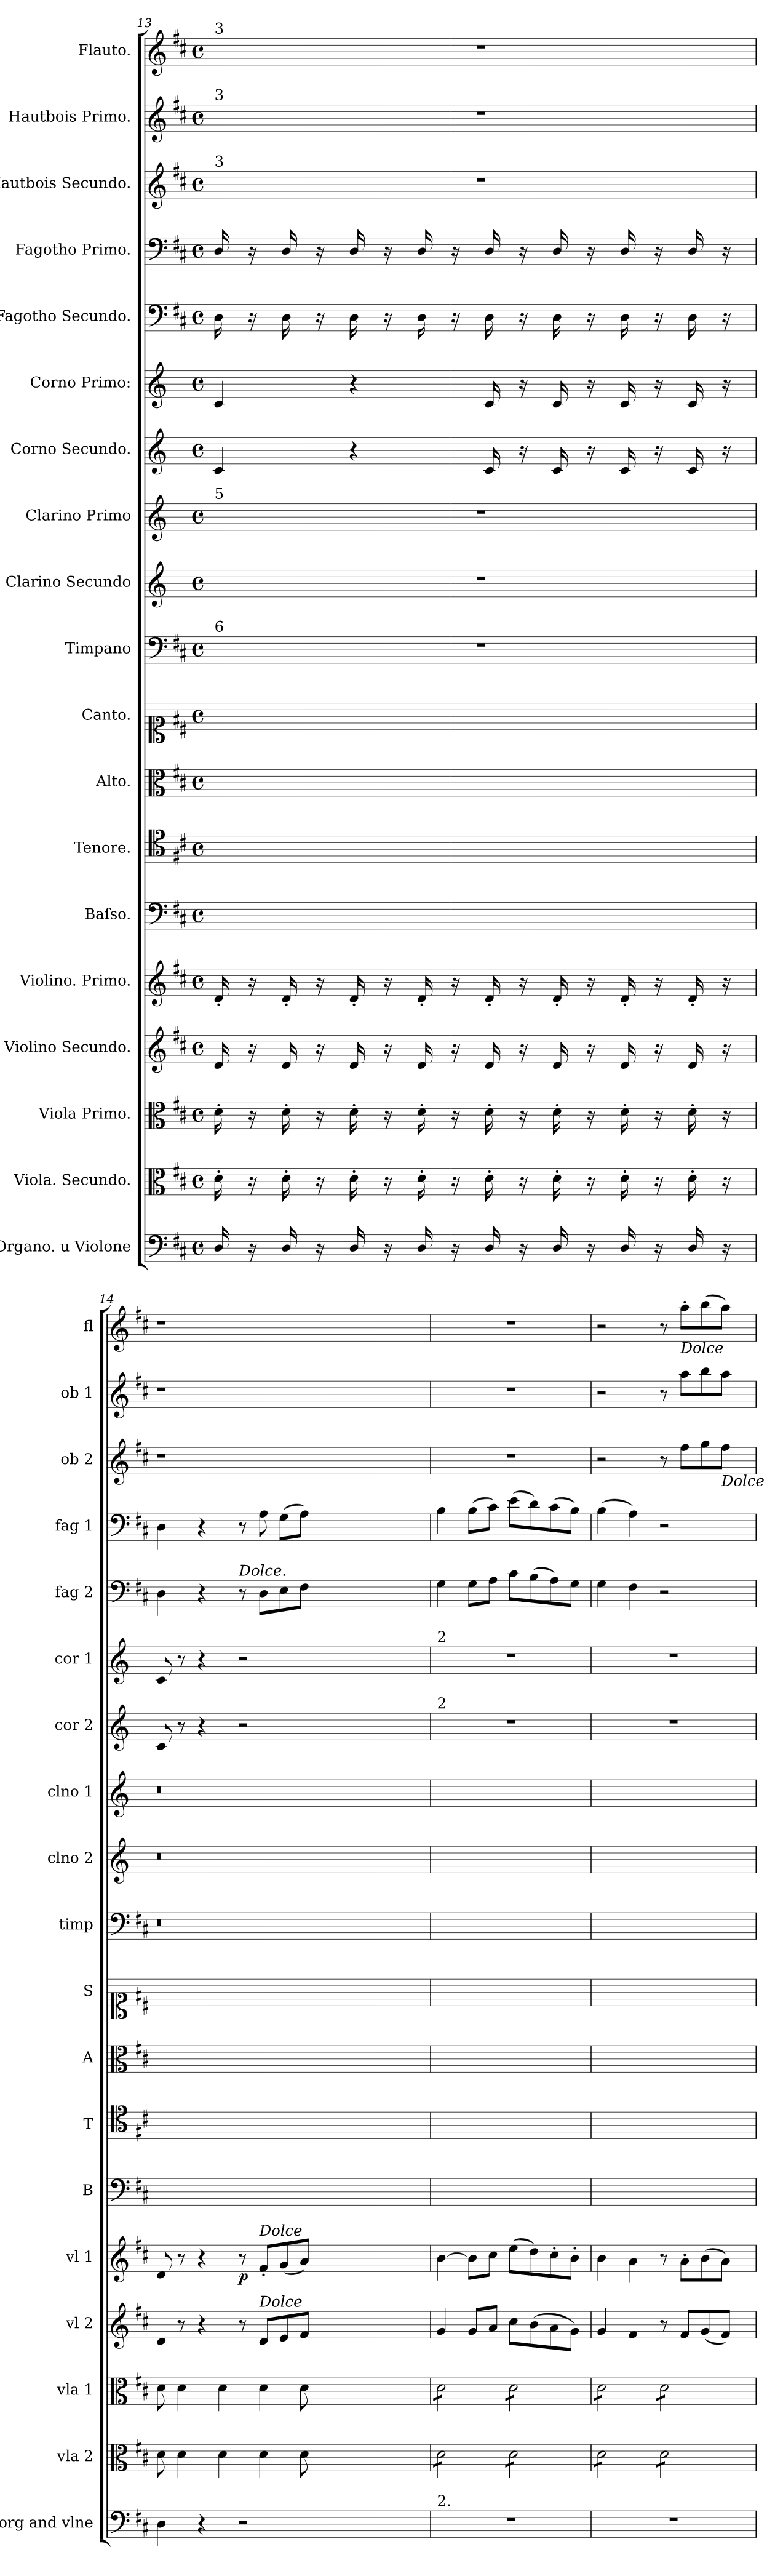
**kern	**kern	**dynam	**kern	**dynam	**kern	**kern	**dynam	**kern	**kern	**kern	**kern	**kern	**kern	**kern	**kern	**kern	**kern	**dynam	**kern	**kern	**dynam	**kern	**kern
*part19	*part18	*part18	*part17	*part17	*part16	*part15	*part15	*part14	*part13	*part12	*part11	*part10	*part9	*part8	*part7	*part6	*part5	*part5	*part4	*part3	*part3	*part2	*part1
*staff19	*staff18	*staff18	*staff17	*staff17	*staff16	*staff15	*staff15	*staff14	*staff13	*staff12	*staff11	*staff10	*staff9	*staff8	*staff7	*staff6	*staff5	*staff5	*staff4	*staff3	*staff3	*staff2	*staff1
*I"Organo. u Violone	*I"Viola. Secundo.	*	*I"Viola Primo.	*	*I"Violino Secundo.	*I"Violino. Primo.	*	*I"Baſso.	*I"Tenore.	*I"Alto.	*I"Canto.	*I"Timpano	*I"Clarino Secundo	*I"Clarino Primo	*I"Corno Secundo.	*I"Corno Primo:	*I"Fagotho Secundo.	*	*I"Fagotho Primo.	*I"Hautbois Secundo.	*	*I"Hautbois Primo.	*I"Flauto.
*I'org and vlne	*I'vla 2	*	*I'vla 1	*	*I'vl 2	*I'vl 1	*	*I'B	*I'T	*I'A	*I'S	*I'timp	*I'clno 2	*I'clno 1	*I'cor 2	*I'cor 1	*I'fag 2	*	*I'fag 1	*I'ob 2	*	*I'ob 1	*I'fl
*clefF4	*clefC3	*	*clefC3	*	*clefG2	*clefG2	*	*clefF4	*clefC4	*clefC3	*clefC1	*clefF4	*clefG2	*clefG2	*clefG2	*clefG2	*clefF4	*	*clefF4	*clefG2	*	*clefG2	*clefG2
*	*	*	*	*	*	*	*	*	*	*	*	*	*ITrd-1c-2	*ITrd-1c-2	*ITrd6c10	*ITrd6c10	*	*	*	*	*	*	*
*k[f#c#]	*k[f#c#]	*	*k[f#c#]	*	*k[f#c#]	*k[f#c#]	*	*k[f#c#]	*k[f#c#]	*k[f#c#]	*k[f#c#]	*k[f#c#]	*k[f#c#]	*k[f#c#]	*k[f#c#]	*k[f#c#]	*k[f#c#]	*	*k[f#c#]	*k[f#c#]	*	*k[f#c#]	*k[f#c#]
*D:	*D:	*	*D:	*	*D:	*D:	*	*D:	*D:	*D:	*D:	*D:	*D:	*D:	*D:	*D:	*D:	*	*D:	*D:	*	*D:	*D:
*M2/2	*M2/2	*	*M2/2	*	*M2/2	*M2/2	*	*M2/2	*M2/2	*M2/2	*M2/2	*M2/2	*M2/2	*M2/2	*M2/2	*M2/2	*M2/2	*	*M2/2	*M2/2	*	*M2/2	*M2/2
*met(c)	*met(c)	*	*met(c)	*	*met(c)	*met(c)	*	*met(c)	*met(c)	*met(c)	*met(c)	*met(c)	*met(c)	*met(c)	*met(c)	*met(c)	*met(c)	*	*met(c)	*met(c)	*	*met(c)	*met(c)
=13	=13	=13	=13	=13	=13	=13	=13	=13	=13	=13	=13	=13	=13	=13	=13	=13	=13	=13	=13	=13	=13	=13	=13
!	!	!	!	!	!	!	!	!	!	!	!	!	!	!	!	!	!	!	!	!	!	!	!LO:TX:a:t=3
!	!	!	!	!	!	!	!	!	!	!	!	!	!	!	!	!	!	!	!	!	!	!LO:TX:a:t=3	!
!	!	!	!	!	!	!	!	!	!	!	!	!	!	!	!	!	!	!	!	!LO:TX:a:t=3	!	!	!
!	!	!	!	!	!	!	!	!	!	!	!	!	!	!LO:TX:a:t=5	!	!	!	!	!	!	!	!	!
!	!	!	!	!	!	!	!	!	!	!	!	!LO:TX:a:t=6	!	!	!	!	!	!	!	!	!	!	!
16D/	16d'\	.	16d'\	.	16d/	16d'/	.	1ryy	1ryy	1ryy	1ryy	1r	1r	1r	4D/	4D/	16D\	.	16D/	1r	.	1r	1r
16r	16r	.	16r	.	16r	16r	.	.	.	.	.	.	.	.	.	.	16r	.	16r	.	.	.	.
16D/	16d'\	.	16d'\	.	16d/	16d'/	.	.	.	.	.	.	.	.	.	.	16D\	.	16D/	.	.	.	.
16r	16r	.	16r	.	16r	16r	.	.	.	.	.	.	.	.	.	.	16r	.	16r	.	.	.	.
16D/	16d'\	.	16d'\	.	16d/	16d'/	.	.	.	.	.	.	.	.	4r	4r	16D\	.	16D/	.	.	.	.
16r	16r	.	16r	.	16r	16r	.	.	.	.	.	.	.	.	.	.	16r	.	16r	.	.	.	.
16D/	16d'\	.	16d'\	.	16d/	16d'/	.	.	.	.	.	.	.	.	.	.	16D\	.	16D/	.	.	.	.
16r	16r	.	16r	.	16r	16r	.	.	.	.	.	.	.	.	.	.	16r	.	16r	.	.	.	.
16D/	16d'\	.	16d'\	.	16d/	16d'/	.	.	.	.	.	.	.	.	16D/	16D/	16D\	.	16D/	.	.	.	.
16r	16r	.	16r	.	16r	16r	.	.	.	.	.	.	.	.	16r	16r	16r	.	16r	.	.	.	.
16D/	16d'\	.	16d'\	.	16d/	16d'/	.	.	.	.	.	.	.	.	16D/	16D/	16D\	.	16D/	.	.	.	.
16r	16r	.	16r	.	16r	16r	.	.	.	.	.	.	.	.	16r	16r	16r	.	16r	.	.	.	.
16D/	16d'\	.	16d'\	.	16d/	16d'/	.	.	.	.	.	.	.	.	16D/	16D/	16D\	.	16D/	.	.	.	.
16r	16r	.	16r	.	16r	16r	.	.	.	.	.	.	.	.	16r	16r	16r	.	16r	.	.	.	.
16D/	16d'\	.	16d'\	.	16d/	16d'/	.	.	.	.	.	.	.	.	16D/	16D/	16D\	.	16D/	.	.	.	.
16r	16r	.	16r	.	16r	16r	.	.	.	.	.	.	.	.	16r	16r	16r	.	16r	.	.	.	.
=14	=14	=14	=14	=14	=14	=14	=14	=14	=14	=14	=14	=14	=14	=14	=14	=14	=14	=14	=14	=14	=14	=14	=14
!	!	!LO:DY:a	!	!LO:DY:a	!LO:N:vis=4	!	!	!	!	!	!	!	!	!	!	!	!	!LO:DY:a	!	!	!	!	!
4D\	8d\	pia	8d\	p&colon;	8d/	8d/	.	1ryy	1ryy	1ryy	1ryy	0.r	0.r	0.r	8D/	8D/	4D\	Piano	4D\	1r	.	1r	1r
.	4d\	.	4d\	.	8r	8r	.	.	.	.	.	.	.	.	8r	8r	.	.	.	.	.	.	.
4r	.	.	.	.	4r	4r	.	.	.	.	.	.	.	.	4r	4r	4r	.	4r	.	.	.	.
.	4d\	.	4d\	.	.	.	.	.	.	.	.	.	.	.	.	.	.	.	.	.	.	.	.
!	!	!	!	!	!	!	!	!	!	!	!	!	!	!	!	!	!LO:TX:a:i:t=Dolce.	!	!	!	!	!	!
2r	.	.	.	.	8r	8r	p	.	.	.	.	.	.	.	2r	2r	8r	.	8r	.	.	.	.
!	!	!	!	!	!	!LO:TX:a:i:t=Dolce	!	!	!	!	!	!	!	!	!	!	!	!	!	!	!	!	!
!	!	!	!	!	!LO:TX:a:i:t=Dolce	!	!	!	!	!	!	!	!	!	!	!	!	!	!	!	!	!	!
.	4d\	.	4d\	.	8d/L	8f#'/L	.	.	.	.	.	.	.	.	.	.	8D\L	.	8A\	.	.	.	.
.	.	.	.	.	8e/	(8g/	.	.	.	.	.	.	.	.	.	.	8E\	.	(8G\L	.	.	.	.
.	8d\	.	8d\	.	8f#/J	8a/J)	.	.	.	.	.	.	.	.	.	.	8F#\J	.	8A\J)	.	.	.	.
0ryy	0ryy	.	0ryy	.	0ryy	0ryy	.	0ryy	0ryy	0ryy	0ryy	.	.	.	0ryy	0ryy	0ryy	.	0ryy	0ryy	.	0ryy	0ryy
=15	=15	=15	=15	=15	=15	=15	=15	=15	=15	=15	=15	=15	=15	=15	=15	=15	=15	=15	=15	=15	=15	=15	=15
!	!	!	!	!	!	!	!	!	!	!	!	!	!	!	!	!LO:TX:a:t=2	!	!	!	!	!	!	!
!	!	!	!	!	!	!	!	!	!	!	!	!	!	!	!LO:TX:a:t=2	!	!	!	!	!	!	!	!
!LO:TX:a:t=2.	!	!	!	!	!	!	!	!	!	!	!	!	!	!	!	!	!	!	!	!	!	!	!
*	*tremolo	*	*	*	*	*	*	*	*	*	*	*	*	*	*	*	*	*	*	*	*	*	*
*	*	*	*tremolo	*	*	*	*	*	*	*	*	*	*	*	*	*	*	*	*	*	*	*	*
1r	8d\L	.	8d\L	.	4g/	[4b\	.	1ryy	1ryy	1ryy	1ryy	1ryy	1ryy	1ryy	1r	1r	4G\	.	4B\	1r	.	1r	1r
.	8d\	.	8d\	.	.	.	.	.	.	.	.	.	.	.	.	.	.	.	.	.	.	.	.
.	8d\	.	8d\	.	8g/L	8b\L]	.	.	.	.	.	.	.	.	.	.	8G\L	.	(8B\L	.	.	.	.
.	8d\J	.	8d\J	.	8a/J	8cc#\J	.	.	.	.	.	.	.	.	.	.	8A\J	.	8c#\J)	.	.	.	.
.	8d\L	.	8d\L	.	8cc#\L	(8ee\L	.	.	.	.	.	.	.	.	.	.	8c#\L	.	(8e\L	.	.	.	.
.	8d\	.	8d\	.	(>8b\	8dd\)	.	.	.	.	.	.	.	.	.	.	(8B\	.	8d\)	.	.	.	.
.	8d\	.	8d\	.	8a\	8cc#'\	.	.	.	.	.	.	.	.	.	.	8A\)	.	(8c#\	.	.	.	.
.	8d\J	.	8d\J	.	8g\J)	8b'\J	.	.	.	.	.	.	.	.	.	.	8G\J	.	8B\J)	.	.	.	.
=16	=16	=16	=16	=16	=16	=16	=16	=16	=16	=16	=16	=16	=16	=16	=16	=16	=16	=16	=16	=16	=16	=16	=16
1r	8d\L	.	8d\L	.	4g/	4b\	.	1ryy	1ryy	1ryy	1ryy	1ryy	1ryy	1ryy	1r	1r	4G\	.	(4B\	2r	.	2r	2r
.	8d\	.	8d\	.	.	.	.	.	.	.	.	.	.	.	.	.	.	.	.	.	.	.	.
.	8d\	.	8d\	.	4f#/	4a\	.	.	.	.	.	.	.	.	.	.	4F#\	.	4A\)	.	.	.	.
.	8d\J	.	8d\J	.	.	.	.	.	.	.	.	.	.	.	.	.	.	.	.	.	.	.	.
.	8d\L	.	8d\L	.	8r	8r	.	.	.	.	.	.	.	.	.	.	2r	.	2r	8r	.	8r	8r
!	!	!	!	!	!	!	!	!	!	!	!	!	!	!	!	!	!	!	!	!	!	!	!LO:TX:b:i:t=Dolce
!	!	!	!	!	!	!	!	!	!	!	!	!	!	!	!	!	!	!	!	!	!LO:DY:b	!	!
.	8d\	.	8d\	.	8f#/L	8a'\L	.	.	.	.	.	.	.	.	.	.	.	.	.	8ff#\L	pia	8aa\L	8aa'\L
.	8d\	.	8d\	.	(8g/	(8b\	.	.	.	.	.	.	.	.	.	.	.	.	.	8gg\	.	8bb\	(8bb\
!	!	!	!	!	!	!	!	!	!	!	!	!	!	!	!	!	!	!	!	!LO:TX:b:i:t=Dolce	!	!	!
.	8d\J	.	8d\J	.	8f#/J)	8a\J)	.	.	.	.	.	.	.	.	.	.	.	.	.	8ff#\J	.	8aa\J	8aa\J)
*	*	*	*Xtremolo	*	*	*	*	*	*	*	*	*	*	*	*	*	*	*	*	*	*	*	*
*	*Xtremolo	*	*	*	*	*	*	*	*	*	*	*	*	*	*	*	*	*	*	*	*	*	*
=	=	=	=	=	=	=	=	=	=	=	=	=	=	=	=	=	=	=	=	=	=	=	=
*-	*-	*-	*-	*-	*-	*-	*-	*-	*-	*-	*-	*-	*-	*-	*-	*-	*-	*-	*-	*-	*-	*-	*-
